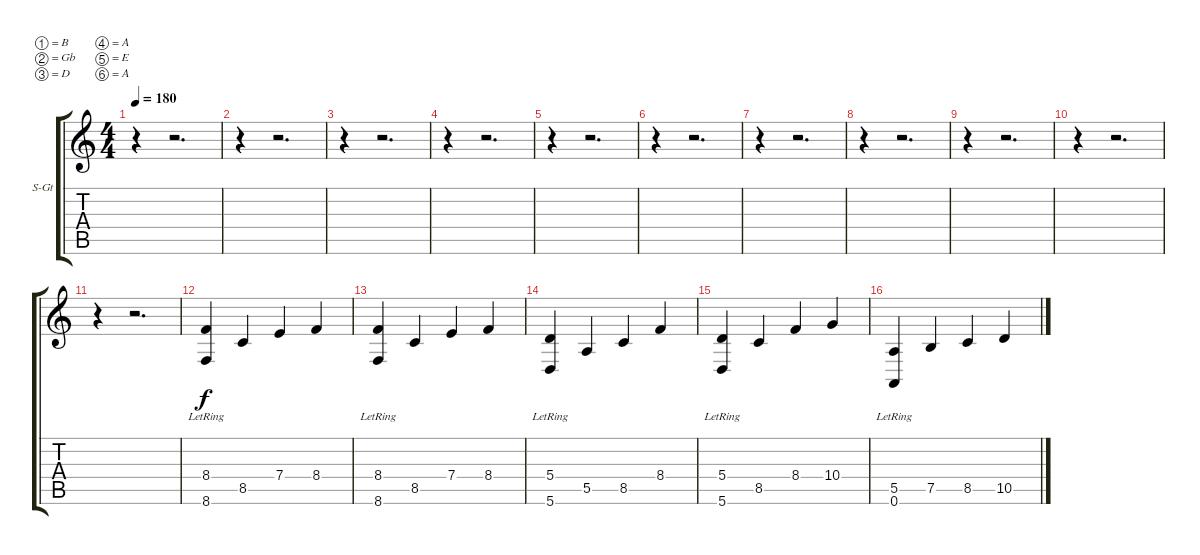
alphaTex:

\bracketExtendMode groupsimilarinstruments
\firstSystemTrackNameOrientation horizontal
\otherSystemsTrackNameOrientation horizontal
\track ("Synths" "S-Gt") {instrument lead2sawtooth}
\staff {score tabs}
\tuning (B3 Gb3 D3 A2 E2 A1)
\displaytranspose 12
\ts (4 4)
\tempo 180
\clef g2
\ks c
r.4{dy f} r.2{d} |
r.4 r.2{d} |
r.4 r.2{d} |
r.4 r.2{d} |
r.4 r.2{d} |
r.4 r.2{d} |
r.4 r.2{d} |
r.4 r.2{d} |
r.4 r.2{d} |
r.4 r.2{d} |
r.4 r.2{d} |
(8.4 8.6{lr}).4 8.5.4 7.4.4 8.4.4 |
(8.4 8.6{lr}).4 8.5.4 7.4.4 8.4.4 |
(5.4 5.6{lr}).4 5.5.4 8.5.4 8.4.4 |
(5.4 5.6{lr}).4 8.5.4 8.4.4 10.4.4 |
(5.5 0.6{lr}).4 7.5.4 8.5.4 10.5.4
